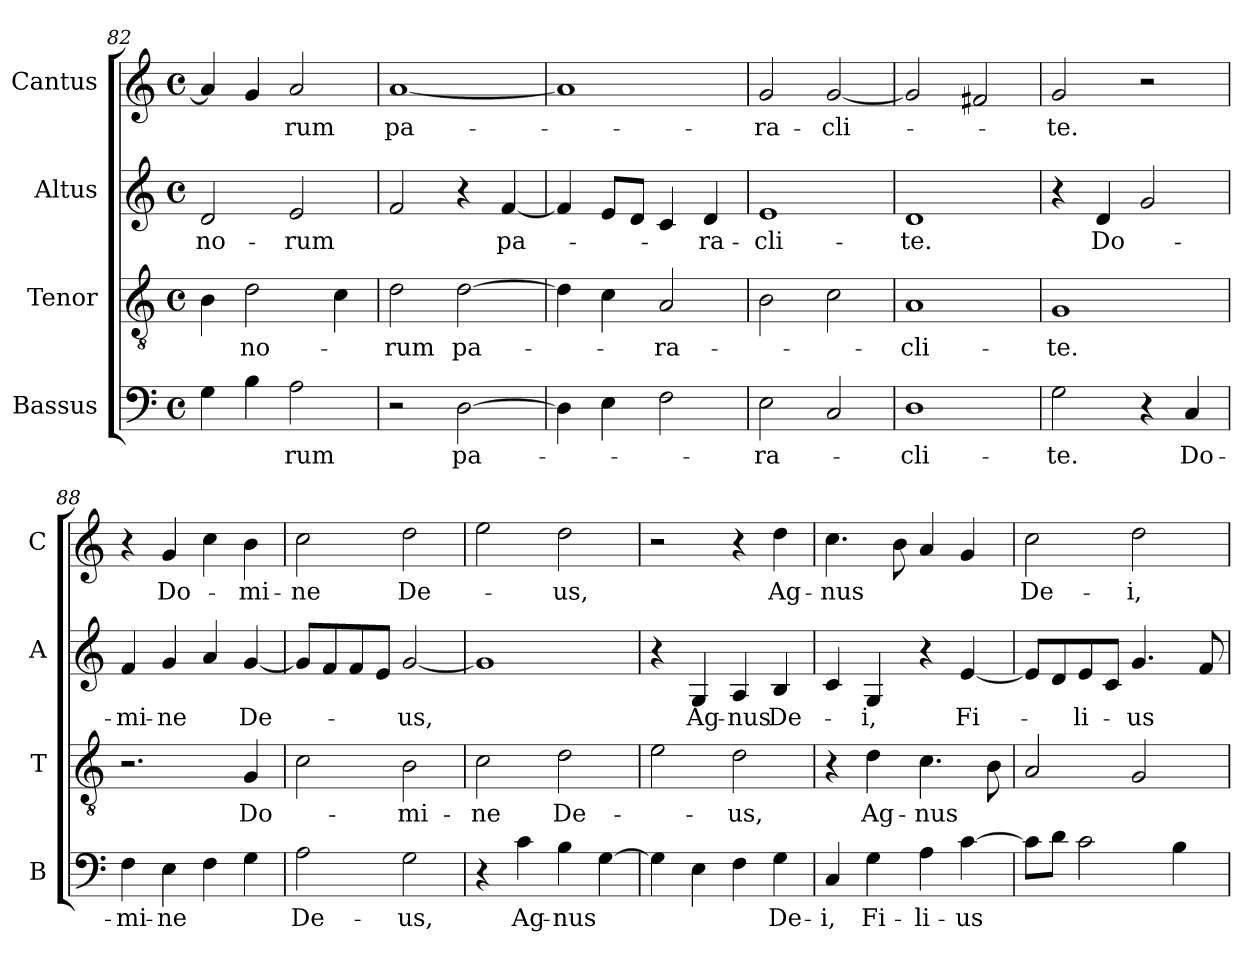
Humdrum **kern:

**kern	**text	**kern	**text	**kern	**text	**kern	**text
*part4	*part4	*part3	*part3	*part2	*part2	*part1	*part1
*staff4	*staff4	*staff3	*staff3	*staff2	*staff2	*staff1	*staff1
*I"Bassus	*	*I"Tenor	*	*I"Altus	*	*I"Cantus	*
*I'B	*	*I'T	*	*I'A	*	*I'C	*
*clefF4	*	*clefGv2	*	*clefG2	*	*clefG2	*
*k[]	*	*k[]	*	*k[]	*	*k[]	*
*C:	*	*C:	*	*C:	*	*C:	*
*M4/4	*	*M4/4	*	*M4/4	*	*M4/4	*
*met(c)	*	*met(c)	*	*met(c)	*	*met(c)	*
=82	=82	=82	=82	=82	=82	=82	=82
!	!	!	!	!	!LO:LY:b	!	!
4G\	.	4B\	.	2d/	-no-	4a/]	.
!	!	!	!LO:LY:b	!	!	!	!
4B\	.	2d\	-no-	.	.	4g/	.
!	!LO:LY:b	!	!	!	!	!	!
!	!	!	!	!	!LO:LY:b	!	!
!	!	!	!	!	!	!	!LO:LY:b
2A\	-rum	.	.	2e/	-rum	2a/	-rum
.	.	4c\	.	.	.	.	.
=83	=83	=83	=83	=83	=83	=83	=83
!	!	!	!LO:LY:b	!	!	!	!
!	!	!	!	!	!	!	!LO:LY:b
2r	.	2d\	-rum	2f/	.	[1a	pa-
!	!LO:LY:b	!	!	!	!	!	!
!	!	!	!LO:LY:b	!	!	!	!
[2D\	pa-	[2d\	pa-	4r	.	.	.
!	!	!	!	!	!LO:LY:b	!	!
.	.	.	.	[4f/	pa-	.	.
=84	=84	=84	=84	=84	=84	=84	=84
4D\]	.	4d\]	.	4f/]	.	1a]	.
4E\	.	4c\	.	8e/L	.	.	.
.	.	.	.	8d/J	.	.	.
!	!	!	!LO:LY:b	!	!	!	!
2F\	.	2A/	-ra-	4c/	.	.	.
!	!	!	!	!	!LO:LY:b	!	!
.	.	.	.	4d/	-ra-	.	.
=85	=85	=85	=85	=85	=85	=85	=85
!	!LO:LY:b	!	!	!	!	!	!
!	!	!	!	!	!LO:LY:b	!	!
!	!	!	!	!	!	!	!LO:LY:b
2E\	-ra-	2B\	.	1e	-cli-	2g/	-ra-
!	!	!	!	!	!	!	!LO:LY:b
2C/	.	2c\	.	.	.	[2g/	-cli-
=86	=86	=86	=86	=86	=86	=86	=86
!	!LO:LY:b	!	!	!	!	!	!
!	!	!	!LO:LY:b	!	!	!	!
!	!	!	!	!	!LO:LY:b	!	!
1D	-cli-	1A	-cli-	1d	-te.	2g/]	.
.	.	.	.	.	.	2f#X/	.
!!LO:LB:g=z
=87	=87	=87	=87	=87	=87	=87	=87
!	!LO:LY:b	!	!	!	!	!	!
!	!	!	!LO:LY:b	!	!	!	!
!	!	!	!	!	!	!	!LO:LY:b
2G\	-te.	1G	-te.	4r	.	2g/	-te.
!	!	!	!	!	!LO:LY:b	!	!
.	.	.	.	4d/	Do-	.	.
4r	.	.	.	2g/	.	2r	.
!	!LO:LY:b	!	!	!	!	!	!
4C/	Do-	.	.	.	.	.	.
=88	=88	=88	=88	=88	=88	=88	=88
!	!LO:LY:b	!	!	!	!	!	!
!	!	!	!	!	!LO:LY:b	!	!
4F\	-mi-	2.r	.	4f/	-mi-	4r	.
!	!LO:LY:b	!	!	!	!	!	!
!	!	!	!	!	!LO:LY:b	!	!
!	!	!	!	!	!	!	!LO:LY:b
4E\	-ne	.	.	4g/	-ne	4g/	Do-
4F\	.	.	.	4a/	.	4cc\	.
!	!	!	!LO:LY:b	!	!	!	!
!	!	!	!	!	!LO:LY:b	!	!
!	!	!	!	!	!	!	!LO:LY:b
4G\	.	4G/	Do-	[4g/	De-	4b\	-mi-
=89	=89	=89	=89	=89	=89	=89	=89
!	!LO:LY:b	!	!	!	!	!	!
!	!	!	!	!	!	!	!LO:LY:b
2A\	De-	2c\	.	8g/L]	.	2cc\	-ne
.	.	.	.	8f/	.	.	.
.	.	.	.	8f/	.	.	.
.	.	.	.	8e/J	.	.	.
!	!LO:LY:b	!	!	!	!	!	!
!	!	!	!LO:LY:b	!	!	!	!
!	!	!	!	!	!LO:LY:b	!	!
!	!	!	!	!	!	!	!LO:LY:b
2G\	-us,	2B\	-mi-	[2g/	-us,	2dd\	De-
=90	=90	=90	=90	=90	=90	=90	=90
!	!	!	!LO:LY:b	!	!	!	!
4r	.	2c\	-ne	1g]	.	2ee\	.
!	!LO:LY:b	!	!	!	!	!	!
4c\	Ag-	.	.	.	.	.	.
!	!LO:LY:b	!	!	!	!	!	!
!	!	!	!LO:LY:b	!	!	!	!
!	!	!	!	!	!	!	!LO:LY:b
4B\	-nus	2d\	De-	.	.	2dd\	-us,
[4G\	.	.	.	.	.	.	.
=91	=91	=91	=91	=91	=91	=91	=91
4G\]	.	2e\	.	4r	.	2r	.
!	!	!	!	!	!LO:LY:b	!	!
4E\	.	.	.	4G/	Ag-	.	.
!	!	!	!LO:LY:b	!	!	!	!
!	!	!	!	!	!LO:LY:b	!	!
4F\	.	2d\	-us,	4A/	-nus	4r	.
!	!LO:LY:b	!	!	!	!	!	!
!	!	!	!	!	!LO:LY:b	!	!
!	!	!	!	!	!	!	!LO:LY:b
4G\	De-	.	.	4B/	De-	4dd\	Ag-
=92	=92	=92	=92	=92	=92	=92	=92
!	!LO:LY:b	!	!	!	!	!	!
!	!	!	!	!	!	!	!LO:LY:b
4C/	-i,	4r	.	4c/	.	4.cc\	-nus
!	!LO:LY:b	!	!	!	!	!	!
!	!	!	!LO:LY:b	!	!	!	!
!	!	!	!	!	!LO:LY:b	!	!
4G\	Fi-	4d\	Ag-	4G/	-i,	.	.
.	.	.	.	.	.	8b\	.
!	!LO:LY:b	!	!	!	!	!	!
!	!	!	!LO:LY:b	!	!	!	!
4A\	-li-	4.c\	-nus	4r	.	4a/	.
!	!LO:LY:b	!	!	!	!	!	!
!	!	!	!	!	!LO:LY:b	!	!
[4c\	-us	.	.	[4e/	Fi-	4g/	.
.	.	8B\	.	.	.	.	.
!!LO:PB:g=z
=93	=93	=93	=93	=93	=93	=93	=93
!	!	!	!	!	!	!	!LO:LY:b
8c\L]	.	2A/	.	8e/L]	.	2cc\	De-
8d\J	.	.	.	8d/	.	.	.
!	!	!	!	!	!LO:LY:b	!	!
2c\	.	.	.	8e/	-li-	.	.
.	.	.	.	8c/J	.	.	.
!	!	!	!	!	!LO:LY:b	!	!
!	!	!	!	!	!	!	!LO:LY:b
.	.	2G/	.	4.g/	-us	2dd\	-i,
4B\	.	.	.	.	.	.	.
.	.	.	.	8f/	.	.	.
=	=	=	=	=	=	=	=
*-	*-	*-	*-	*-	*-	*-	*-
